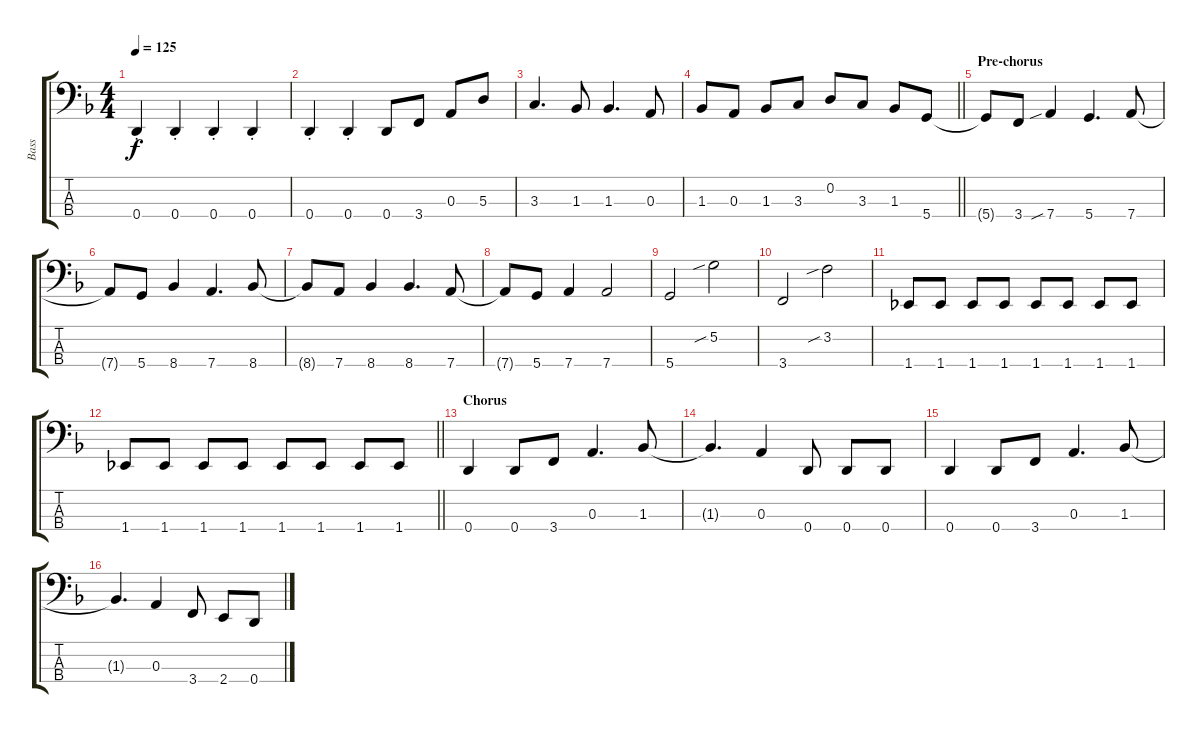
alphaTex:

\track ("Bass" "Bass") {instrument electricbassfinger}
\staff {score tabs}
\tuning (G2 D2 A1 D1) {hide}
\ts (4 4)
\tempo 125
\clef f4
\ks f
0.4{st}.4{dy f} 0.4{st}.4 0.4{st}.4 0.4{st}.4 |
0.4{st}.4 0.4{st}.4 0.4.8 3.4.8 0.3.8 5.3.8 |
3.3.4{d} 1.3.8 1.3.4{d} 0.3.8 |
\barLineRight lightlight
1.3.8 0.3.8 1.3.8 3.3.8 0.2.8 3.3.8 1.3.8 5.4.8 |
\section ("" "Pre-chorus")
5.4{t}.8 3.4.8 7.4{sib}.4 5.4.4{d} 7.4.8 |
7.4{t}.8 5.4.8 8.4.4 7.4.4{d} 8.4.8 |
8.4{t}.8 7.4.8 8.4.4 8.4.4{d} 7.4.8 |
7.4{t}.8 5.4.8 7.4.4 7.4.2 |
5.4.2 5.2{sib}.2 |
3.4.2 3.2{sib}.2 |
1.4.8 1.4.8 1.4.8 1.4.8 1.4.8 1.4.8 1.4.8 1.4.8 |
\barLineRight lightlight
1.4.8 1.4.8 1.4.8 1.4.8 1.4.8 1.4.8 1.4.8 1.4.8 |
\section ("" "Chorus")
0.4.4 0.4.8 3.4.8 0.3.4{d} 1.3.8 |
1.3{t}.4{d} 0.3.4 0.4.8 0.4.8 0.4.8 |
0.4.4 0.4.8 3.4.8 0.3.4{d} 1.3.8 |
1.3{t}.4{d} 0.3.4 3.4.8 2.4.8 0.4.8
